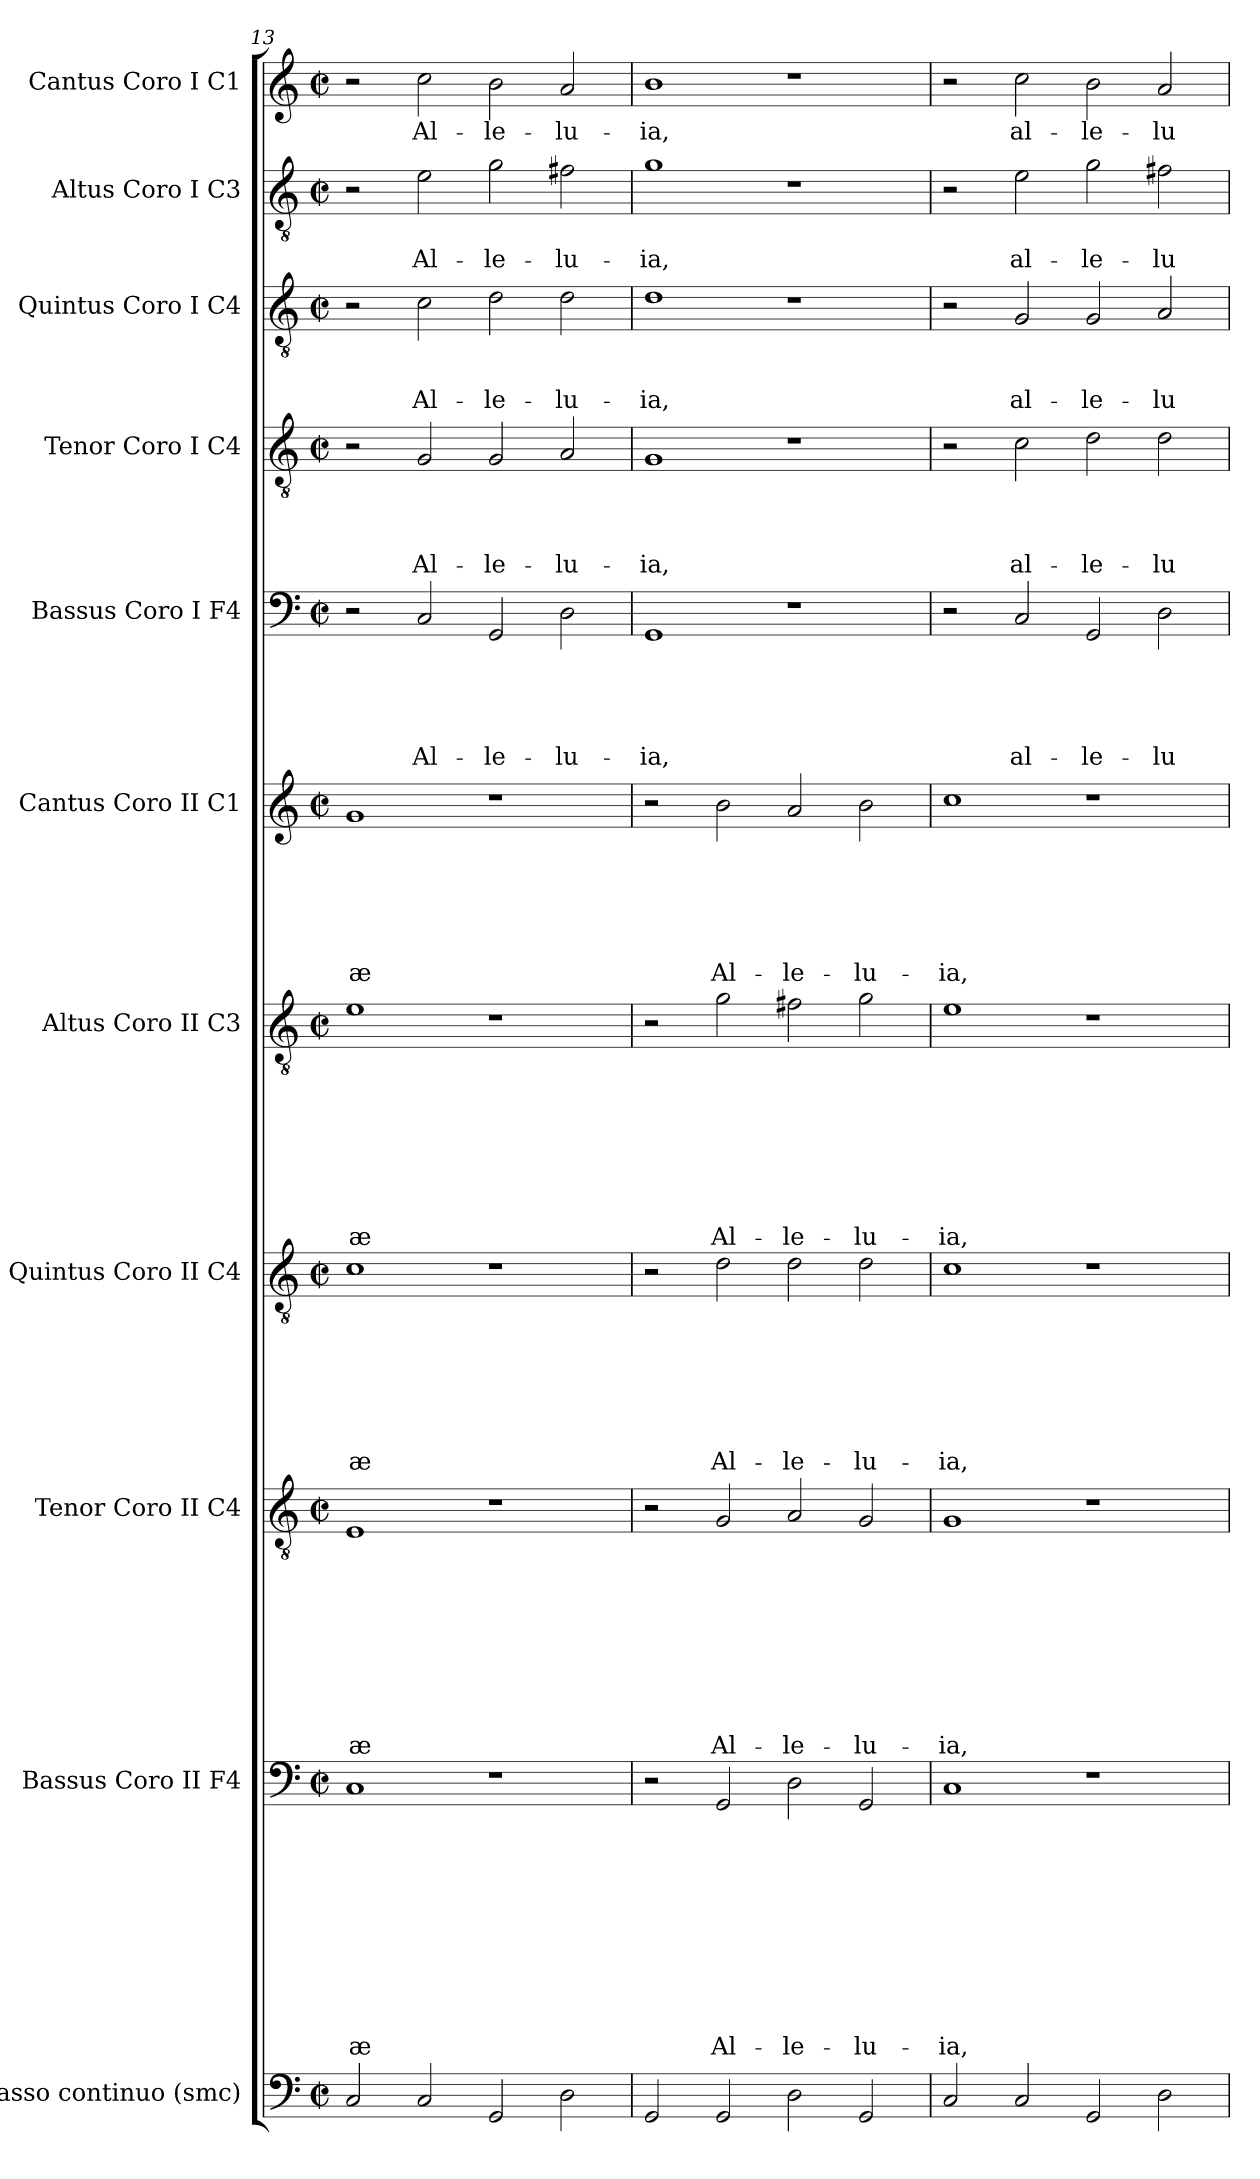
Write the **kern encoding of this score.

**kern	**kern	**text	**text	**text	**text	**text	**text	**text	**text	**text	**text	**kern	**text	**text	**text	**text	**text	**text	**text	**text	**text	**kern	**text	**text	**text	**text	**text	**text	**text	**kern	**text	**text	**text	**text	**text	**text	**text	**text	**kern	**text	**text	**text	**text	**text	**text	**kern	**text	**text	**text	**text	**text	**kern	**text	**text	**text	**text	**kern	**text	**text	**text	**kern	**text	**text	**kern	**text
*part11	*part10	*part10	*part10	*part10	*part10	*part10	*part10	*part10	*part10	*part10	*part10	*part9	*part9	*part9	*part9	*part9	*part9	*part9	*part9	*part9	*part9	*part8	*part8	*part8	*part8	*part8	*part8	*part8	*part8	*part7	*part7	*part7	*part7	*part7	*part7	*part7	*part7	*part7	*part6	*part6	*part6	*part6	*part6	*part6	*part6	*part5	*part5	*part5	*part5	*part5	*part5	*part4	*part4	*part4	*part4	*part4	*part3	*part3	*part3	*part3	*part2	*part2	*part2	*part1	*part1
*staff11	*staff10	*staff10	*staff10	*staff10	*staff10	*staff10	*staff10	*staff10	*staff10	*staff10	*staff10	*staff9	*staff9	*staff9	*staff9	*staff9	*staff9	*staff9	*staff9	*staff9	*staff9	*staff8	*staff8	*staff8	*staff8	*staff8	*staff8	*staff8	*staff8	*staff7	*staff7	*staff7	*staff7	*staff7	*staff7	*staff7	*staff7	*staff7	*staff6	*staff6	*staff6	*staff6	*staff6	*staff6	*staff6	*staff5	*staff5	*staff5	*staff5	*staff5	*staff5	*staff4	*staff4	*staff4	*staff4	*staff4	*staff3	*staff3	*staff3	*staff3	*staff2	*staff2	*staff2	*staff1	*staff1
*I"Basso continuo (smc)	*I"Bassus  Coro II F4	*	*	*	*	*	*	*	*	*	*	*I"Tenor Coro II C4	*	*	*	*	*	*	*	*	*	*I"Quintus  Coro II C4	*	*	*	*	*	*	*	*I"Altus  Coro II C3	*	*	*	*	*	*	*	*	*I"Cantus  Coro II C1	*	*	*	*	*	*	*I"Bassus  Coro I F4	*	*	*	*	*	*I"Tenor  Coro I C4	*	*	*	*	*I"Quintus Coro I C4	*	*	*	*I"Altus Coro I C3	*	*	*I"Cantus  Coro I C1	*
*I'bc	*I'B2	*	*	*	*	*	*	*	*	*	*	*I'T2	*	*	*	*	*	*	*	*	*	*	*	*	*	*	*	*	*	*I'A2	*	*	*	*	*	*	*	*	*I'C2	*	*	*	*	*	*	*I'B1	*	*	*	*	*	*I'T1	*	*	*	*	*	*	*	*	*I'A1	*	*	*I'C1	*
!!LO:LB:g=z
*clefF4	*clefF4	*	*	*	*	*	*	*	*	*	*	*clefGv2	*	*	*	*	*	*	*	*	*	*clefGv2	*	*	*	*	*	*	*	*clefGv2	*	*	*	*	*	*	*	*	*clefG2	*	*	*	*	*	*	*clefF4	*	*	*	*	*	*clefGv2	*	*	*	*	*clefGv2	*	*	*	*clefGv2	*	*	*clefG2	*
*k[]	*k[]	*	*	*	*	*	*	*	*	*	*	*k[]	*	*	*	*	*	*	*	*	*	*k[]	*	*	*	*	*	*	*	*k[]	*	*	*	*	*	*	*	*	*k[]	*	*	*	*	*	*	*k[]	*	*	*	*	*	*k[]	*	*	*	*	*k[]	*	*	*	*k[]	*	*	*k[]	*
*C:	*C:	*	*	*	*	*	*	*	*	*	*	*C:	*	*	*	*	*	*	*	*	*	*C:	*	*	*	*	*	*	*	*C:	*	*	*	*	*	*	*	*	*C:	*	*	*	*	*	*	*C:	*	*	*	*	*	*C:	*	*	*	*	*C:	*	*	*	*C:	*	*	*C:	*
*M2/2	*M2/2	*	*	*	*	*	*	*	*	*	*	*M2/2	*	*	*	*	*	*	*	*	*	*M2/2	*	*	*	*	*	*	*	*M2/2	*	*	*	*	*	*	*	*	*M2/2	*	*	*	*	*	*	*M2/2	*	*	*	*	*	*M2/2	*	*	*	*	*M2/2	*	*	*	*M2/2	*	*	*M2/2	*
*met(c|)	*met(c|)	*	*	*	*	*	*	*	*	*	*	*met(c|)	*	*	*	*	*	*	*	*	*	*met(c|)	*	*	*	*	*	*	*	*met(c|)	*	*	*	*	*	*	*	*	*met(c|)	*	*	*	*	*	*	*met(c|)	*	*	*	*	*	*met(c|)	*	*	*	*	*met(c|)	*	*	*	*met(c|)	*	*	*met(c|)	*
=13	=13	=13	=13	=13	=13	=13	=13	=13	=13	=13	=13	=13	=13	=13	=13	=13	=13	=13	=13	=13	=13	=13	=13	=13	=13	=13	=13	=13	=13	=13	=13	=13	=13	=13	=13	=13	=13	=13	=13	=13	=13	=13	=13	=13	=13	=13	=13	=13	=13	=13	=13	=13	=13	=13	=13	=13	=13	=13	=13	=13	=13	=13	=13	=13	=13
!	!	!	!	!	!	!	!	!	!	!	!LO:LY:b	!	!	!	!	!	!	!	!	!	!LO:LY:b	!	!	!	!	!	!	!	!LO:LY:b	!	!	!	!	!	!	!	!	!LO:LY:b	!	!	!	!	!	!	!LO:LY:b	!	!	!	!	!	!	!	!	!	!	!	!	!	!	!	!	!	!	!	!
2C/	1C	.	.	.	.	.	.	.	.	.	-æ	1E	.	.	.	.	.	.	.	.	-æ	1c	.	.	.	.	.	.	-æ	1e	.	.	.	.	.	.	.	-æ	1g	.	.	.	.	.	-æ	2r	.	.	.	.	.	2r	.	.	.	.	2r	.	.	.	2r	.	.	2r	.
!	!	!	!	!	!	!	!	!	!	!	!	!	!	!	!	!	!	!	!	!	!	!	!	!	!	!	!	!	!	!	!	!	!	!	!	!	!	!	!	!	!	!	!	!	!	!	!	!	!	!	!LO:LY:b	!	!	!	!	!LO:LY:b	!	!	!	!LO:LY:b	!	!	!LO:LY:b	!	!LO:LY:b
2C/	.	.	.	.	.	.	.	.	.	.	.	.	.	.	.	.	.	.	.	.	.	.	.	.	.	.	.	.	.	.	.	.	.	.	.	.	.	.	.	.	.	.	.	.	.	2C/	.	.	.	.	Al-	2G/	.	.	.	Al-	2c\	.	.	Al-	2e\	.	Al-	2cc\	Al-
!	!	!	!	!	!	!	!	!	!	!	!	!	!	!	!	!	!	!	!	!	!	!	!	!	!	!	!	!	!	!	!	!	!	!	!	!	!	!	!	!	!	!	!	!	!	!	!	!	!	!	!LO:LY:b	!	!	!	!	!LO:LY:b	!	!	!	!LO:LY:b	!	!	!LO:LY:b	!	!LO:LY:b
2GG/	1r	.	.	.	.	.	.	.	.	.	.	1r	.	.	.	.	.	.	.	.	.	1r	.	.	.	.	.	.	.	1r	.	.	.	.	.	.	.	.	1r	.	.	.	.	.	.	2GG/	.	.	.	.	-le-	2G/	.	.	.	-le-	2d\	.	.	-le-	2g\	.	-le-	2b\	-le-
!	!	!	!	!	!	!	!	!	!	!	!	!	!	!	!	!	!	!	!	!	!	!	!	!	!	!	!	!	!	!	!	!	!	!	!	!	!	!	!	!	!	!	!	!	!	!	!	!	!	!	!LO:LY:b	!	!	!	!	!LO:LY:b	!	!	!	!LO:LY:b	!	!	!LO:LY:b	!	!LO:LY:b
2D\	.	.	.	.	.	.	.	.	.	.	.	.	.	.	.	.	.	.	.	.	.	.	.	.	.	.	.	.	.	.	.	.	.	.	.	.	.	.	.	.	.	.	.	.	.	2D\	.	.	.	.	-lu-	2A/	.	.	.	-lu-	2d\	.	.	-lu-	2f#X\	.	-lu-	2a/	-lu-
=14	=14	=14	=14	=14	=14	=14	=14	=14	=14	=14	=14	=14	=14	=14	=14	=14	=14	=14	=14	=14	=14	=14	=14	=14	=14	=14	=14	=14	=14	=14	=14	=14	=14	=14	=14	=14	=14	=14	=14	=14	=14	=14	=14	=14	=14	=14	=14	=14	=14	=14	=14	=14	=14	=14	=14	=14	=14	=14	=14	=14	=14	=14	=14	=14	=14
!	!	!	!	!	!	!	!	!	!	!	!	!	!	!	!	!	!	!	!	!	!	!	!	!	!	!	!	!	!	!	!	!	!	!	!	!	!	!	!	!	!	!	!	!	!	!	!	!	!	!	!LO:LY:b	!	!	!	!	!LO:LY:b	!	!	!	!LO:LY:b	!	!	!LO:LY:b	!	!LO:LY:b
2GG/	2r	.	.	.	.	.	.	.	.	.	.	2r	.	.	.	.	.	.	.	.	.	2r	.	.	.	.	.	.	.	2r	.	.	.	.	.	.	.	.	2r	.	.	.	.	.	.	1GG	.	.	.	.	-ia,	1G	.	.	.	-ia,	1d	.	.	-ia,	1g	.	-ia,	1b	-ia,
!	!	!	!	!	!	!	!	!	!	!	!LO:LY:b	!	!	!	!	!	!	!	!	!	!LO:LY:b	!	!	!	!	!	!	!	!LO:LY:b	!	!	!	!	!	!	!	!	!LO:LY:b	!	!	!	!	!	!	!LO:LY:b	!	!	!	!	!	!	!	!	!	!	!	!	!	!	!	!	!	!	!	!
2GG/	2GG/	.	.	.	.	.	.	.	.	.	Al-	2G/	.	.	.	.	.	.	.	.	Al-	2d\	.	.	.	.	.	.	Al-	2g\	.	.	.	.	.	.	.	Al-	2b\	.	.	.	.	.	Al-	.	.	.	.	.	.	.	.	.	.	.	.	.	.	.	.	.	.	.	.
!	!	!	!	!	!	!	!	!	!	!	!LO:LY:b	!	!	!	!	!	!	!	!	!	!LO:LY:b	!	!	!	!	!	!	!	!LO:LY:b	!	!	!	!	!	!	!	!	!LO:LY:b	!	!	!	!	!	!	!LO:LY:b	!	!	!	!	!	!	!	!	!	!	!	!	!	!	!	!	!	!	!	!
2D\	2D\	.	.	.	.	.	.	.	.	.	-le-	2A/	.	.	.	.	.	.	.	.	-le-	2d\	.	.	.	.	.	.	-le-	2f#X\	.	.	.	.	.	.	.	-le-	2a/	.	.	.	.	.	-le-	1r	.	.	.	.	.	1r	.	.	.	.	1r	.	.	.	1r	.	.	1r	.
!	!	!	!	!	!	!	!	!	!	!	!LO:LY:b	!	!	!	!	!	!	!	!	!	!LO:LY:b	!	!	!	!	!	!	!	!LO:LY:b	!	!	!	!	!	!	!	!	!LO:LY:b	!	!	!	!	!	!	!LO:LY:b	!	!	!	!	!	!	!	!	!	!	!	!	!	!	!	!	!	!	!	!
2GG/	2GG/	.	.	.	.	.	.	.	.	.	-lu-	2G/	.	.	.	.	.	.	.	.	-lu-	2d\	.	.	.	.	.	.	-lu-	2g\	.	.	.	.	.	.	.	-lu-	2b\	.	.	.	.	.	-lu-	.	.	.	.	.	.	.	.	.	.	.	.	.	.	.	.	.	.	.	.
=15	=15	=15	=15	=15	=15	=15	=15	=15	=15	=15	=15	=15	=15	=15	=15	=15	=15	=15	=15	=15	=15	=15	=15	=15	=15	=15	=15	=15	=15	=15	=15	=15	=15	=15	=15	=15	=15	=15	=15	=15	=15	=15	=15	=15	=15	=15	=15	=15	=15	=15	=15	=15	=15	=15	=15	=15	=15	=15	=15	=15	=15	=15	=15	=15	=15
!	!	!	!	!	!	!	!	!	!	!	!LO:LY:b	!	!	!	!	!	!	!	!	!	!LO:LY:b	!	!	!	!	!	!	!	!LO:LY:b	!	!	!	!	!	!	!	!	!LO:LY:b	!	!	!	!	!	!	!LO:LY:b	!	!	!	!	!	!	!	!	!	!	!	!	!	!	!	!	!	!	!	!
2C/	1C	.	.	.	.	.	.	.	.	.	-ia,	1G	.	.	.	.	.	.	.	.	-ia,	1c	.	.	.	.	.	.	-ia,	1e	.	.	.	.	.	.	.	-ia,	1cc	.	.	.	.	.	-ia,	2r	.	.	.	.	.	2r	.	.	.	.	2r	.	.	.	2r	.	.	2r	.
!	!	!	!	!	!	!	!	!	!	!	!	!	!	!	!	!	!	!	!	!	!	!	!	!	!	!	!	!	!	!	!	!	!	!	!	!	!	!	!	!	!	!	!	!	!	!	!	!	!	!	!LO:LY:b	!	!	!	!	!LO:LY:b	!	!	!	!LO:LY:b	!	!	!LO:LY:b	!	!LO:LY:b
2C/	.	.	.	.	.	.	.	.	.	.	.	.	.	.	.	.	.	.	.	.	.	.	.	.	.	.	.	.	.	.	.	.	.	.	.	.	.	.	.	.	.	.	.	.	.	2C/	.	.	.	.	al-	2c\	.	.	.	al-	2G/	.	.	al-	2e\	.	al-	2cc\	al-
!	!	!	!	!	!	!	!	!	!	!	!	!	!	!	!	!	!	!	!	!	!	!	!	!	!	!	!	!	!	!	!	!	!	!	!	!	!	!	!	!	!	!	!	!	!	!	!	!	!	!	!LO:LY:b	!	!	!	!	!LO:LY:b	!	!	!	!LO:LY:b	!	!	!LO:LY:b	!	!LO:LY:b
2GG/	1r	.	.	.	.	.	.	.	.	.	.	1r	.	.	.	.	.	.	.	.	.	1r	.	.	.	.	.	.	.	1r	.	.	.	.	.	.	.	.	1r	.	.	.	.	.	.	2GG/	.	.	.	.	-le-	2d\	.	.	.	-le-	2G/	.	.	-le-	2g\	.	-le-	2b\	-le-
!	!	!	!	!	!	!	!	!	!	!	!	!	!	!	!	!	!	!	!	!	!	!	!	!	!	!	!	!	!	!	!	!	!	!	!	!	!	!	!	!	!	!	!	!	!	!	!	!	!	!	!LO:LY:b	!	!	!	!	!LO:LY:b	!	!	!	!LO:LY:b	!	!	!LO:LY:b	!	!LO:LY:b
2D\	.	.	.	.	.	.	.	.	.	.	.	.	.	.	.	.	.	.	.	.	.	.	.	.	.	.	.	.	.	.	.	.	.	.	.	.	.	.	.	.	.	.	.	.	.	2D\	.	.	.	.	-lu-	2d\	.	.	.	-lu-	2A/	.	.	-lu-	2f#X\	.	-lu-	2a/	-lu-
=	=	=	=	=	=	=	=	=	=	=	=	=	=	=	=	=	=	=	=	=	=	=	=	=	=	=	=	=	=	=	=	=	=	=	=	=	=	=	=	=	=	=	=	=	=	=	=	=	=	=	=	=	=	=	=	=	=	=	=	=	=	=	=	=	=
*-	*-	*-	*-	*-	*-	*-	*-	*-	*-	*-	*-	*-	*-	*-	*-	*-	*-	*-	*-	*-	*-	*-	*-	*-	*-	*-	*-	*-	*-	*-	*-	*-	*-	*-	*-	*-	*-	*-	*-	*-	*-	*-	*-	*-	*-	*-	*-	*-	*-	*-	*-	*-	*-	*-	*-	*-	*-	*-	*-	*-	*-	*-	*-	*-	*-
